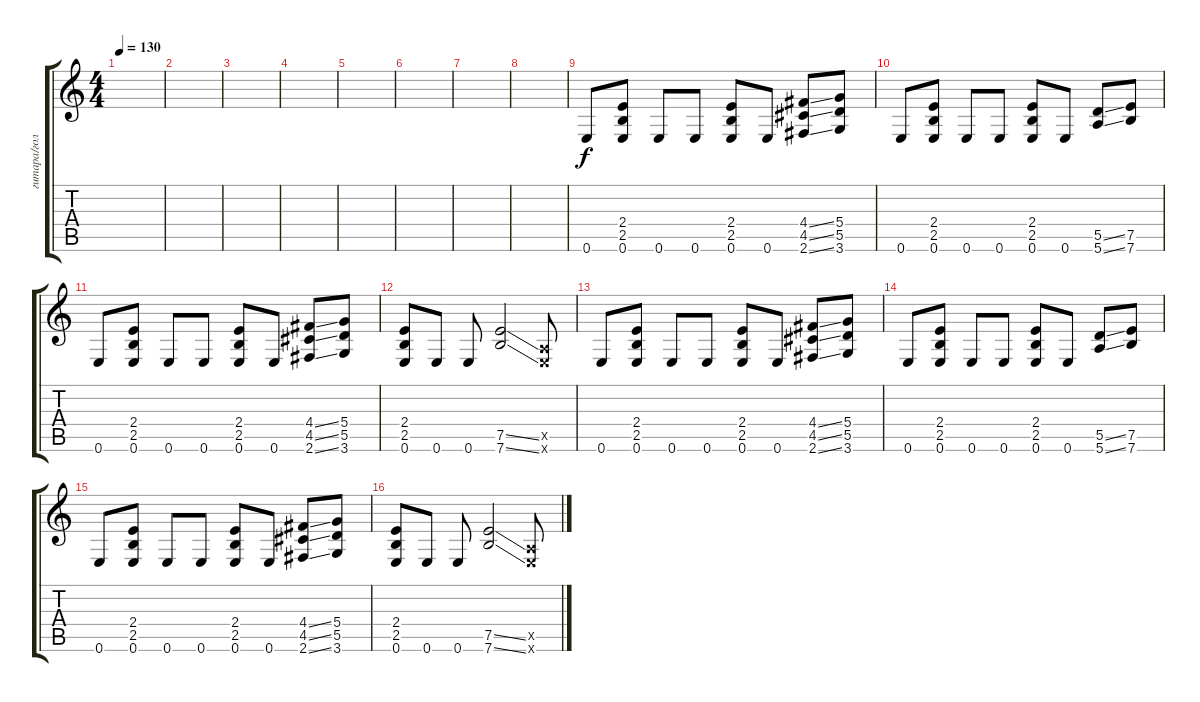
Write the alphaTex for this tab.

\track ("гитара/голос" "гитара/гол") {instrument overdrivenguitar}
\staff {score tabs}
\tuning (E4 B3 G3 D3 A2 E2) {hide}
\ts (4 4)
\tempo 130
\clef g2
\ks c
|
|
|
|
|
|
|
|
0.6.8 (2.4 2.5 0.6).8 0.6.8 0.6.8 (2.4 2.5 0.6).8 0.6.8 (4.4{ss} 4.5{ss} 2.6{ss}).8 (5.4 5.5 3.6).8 |
0.6.8 (2.4 2.5 0.6).8 0.6.8 0.6.8 (2.4 2.5 0.6).8 0.6.8 (5.5{ss} 5.6{ss}).8 (7.5 7.6).8 |
0.6.8 (2.4 2.5 0.6).8 0.6.8 0.6.8 (2.4 2.5 0.6).8 0.6.8 (4.4{ss} 4.5{ss} 2.6{ss}).8 (5.4 5.5 3.6).8 |
(2.4 2.5 0.6).8 0.6.8 0.6.8 (7.5{ss} 7.6{ss}).2 (0.5{x} 0.6{x}).8 |
0.6.8 (2.4 2.5 0.6).8 0.6.8 0.6.8 (2.4 2.5 0.6).8 0.6.8 (4.4{ss} 4.5{ss} 2.6{ss}).8 (5.4 5.5 3.6).8 |
0.6.8 (2.4 2.5 0.6).8 0.6.8 0.6.8 (2.4 2.5 0.6).8 0.6.8 (5.5{ss} 5.6{ss}).8 (7.5 7.6).8 |
0.6.8 (2.4 2.5 0.6).8 0.6.8 0.6.8 (2.4 2.5 0.6).8 0.6.8 (4.4{ss} 4.5{ss} 2.6{ss}).8 (5.4 5.5 3.6).8 |
(2.4 2.5 0.6).8 0.6.8 0.6.8 (7.5{ss} 7.6{ss}).2 (0.5{x} 0.6{x}).8
